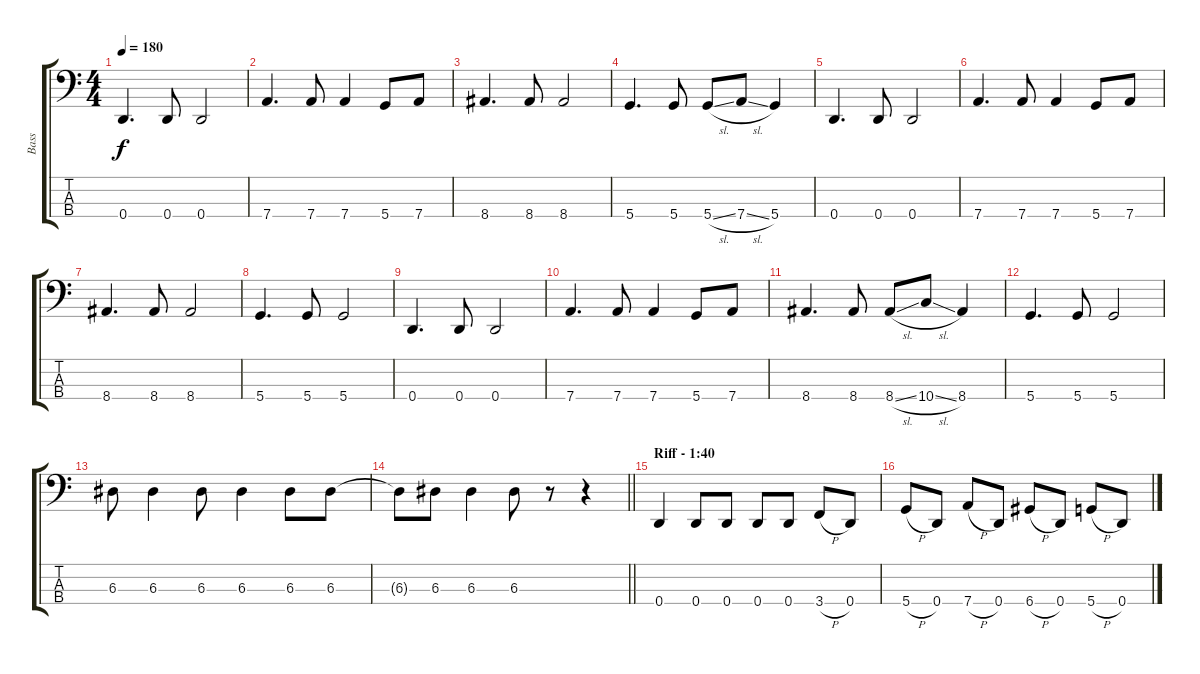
\track ("Bass" "Bass") {instrument electricbasspick}
\staff {score tabs}
\tuning (G2 D2 A1 D1) {hide}
\ts (4 4)
\tempo 180
\clef f4
\ks c
0.4.4{d dy f} 0.4.8 0.4.2 |
7.4.4{d} 7.4.8 7.4.4 5.4.8 7.4.8 |
8.4.4{d} 8.4.8 8.4.2 |
5.4.4{d} 5.4.8 5.4{sl}.8 7.4{sl}.8 5.4.4 |
0.4.4{d} 0.4.8 0.4.2 |
7.4.4{d} 7.4.8 7.4.4 5.4.8 7.4.8 |
8.4.4{d} 8.4.8 8.4.2 |
5.4.4{d} 5.4.8 5.4.2 |
0.4.4{d} 0.4.8 0.4.2 |
7.4.4{d} 7.4.8 7.4.4 5.4.8 7.4.8 |
8.4.4{d} 8.4.8 8.4{sl}.8 10.4{sl}.8 8.4.4 |
5.4.4{d} 5.4.8 5.4.2 |
6.3.8 6.3.4 6.3.8 6.3.4 6.3.8 6.3.8 |
\barLineRight lightlight
6.3{t}.8 6.3.8 6.3.4 6.3.8 r.8 r.4 |
\section ("" "Riff - 1:40")
0.4.4 0.4.8 0.4.8 0.4.8 0.4.8 3.4{h}.8 0.4.8 |
5.4{h}.8 0.4.8 7.4{h}.8 0.4.8 6.4{h}.8 0.4.8 5.4{h}.8 0.4.8
